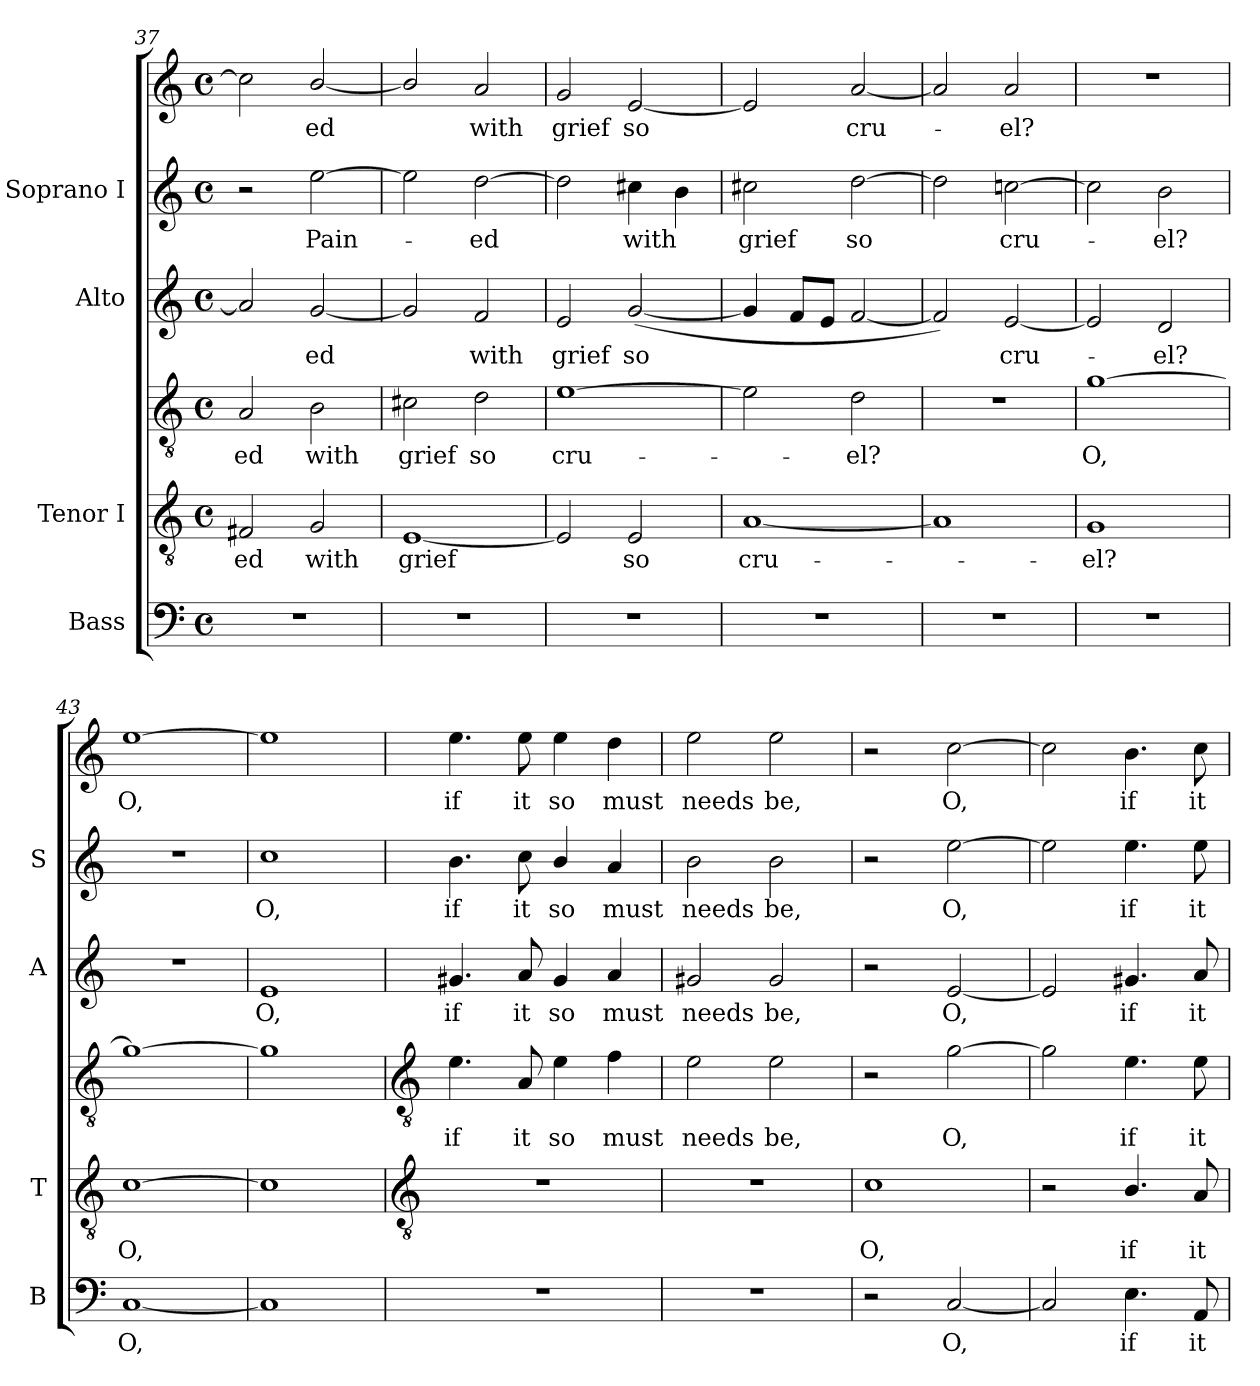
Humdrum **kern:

**kern	**text	**kern	**text	**kern	**text	**kern	**text	**kern	**text	**kern	**text
*part4	*part4	*part3	*part3	*part3	*part3	*part2	*part2	*part1	*part1	*part1	*part1
*staff6	*staff6	*staff5	*staff5	*staff4	*staff4	*staff3	*staff3	*staff2	*staff2	*staff1	*staff1
*I"Bass	*	*I"Tenor I	*	*	*	*I"Alto	*	*I"Soprano I	*	*	*
*I'B	*	*I'T	*	*	*	*I'A	*	*I'S	*	*	*
*clefF4	*	*clefGv2	*	*clefGv2	*	*clefG2	*	*clefG2	*	*clefG2	*
*k[]	*	*k[]	*	*k[]	*	*k[]	*	*k[]	*	*k[]	*
*C:	*	*C:	*	*C:	*	*C:	*	*C:	*	*C:	*
*M4/4	*	*M4/4	*	*M4/4	*	*M4/4	*	*M4/4	*	*M4/4	*
*met(c)	*	*met(c)	*	*met(c)	*	*met(c)	*	*met(c)	*	*met(c)	*
=37	=37	=37	=37	=37	=37	=37	=37	=37	=37	=37	=37
!	!	!	!LO:LY:b	!	!LO:LY:b	!	!	!	!	!	!
1r	.	2F#X	ed	2A	-ed	2a]	.	2r	.	2cc]	.
!	!	!	!LO:LY:b	!	!LO:LY:b	!	!LO:LY:b	!	!LO:LY:b	!	!LO:LY:b
.	.	2G	with	2B	with	[2g	ed	[2ee	Pain-	[2b/	ed
=38	=38	=38	=38	=38	=38	=38	=38	=38	=38	=38	=38
!	!	!	!LO:LY:b	!	!LO:LY:b	!	!	!	!	!	!
1r	.	[1E	grief	2c#X	grief	2g]	.	2ee]	.	2b/]	.
!	!	!	!	!	!LO:LY:b	!	!LO:LY:b	!	!LO:LY:b	!	!LO:LY:b
.	.	.	.	2d	so	2f	with	[2dd	ed	2a	with
=39	=39	=39	=39	=39	=39	=39	=39	=39	=39	=39	=39
!	!	!	!	!	!LO:LY:b	!	!LO:LY:b	!	!	!	!LO:LY:b
1r	.	2E]	.	[1e	cru-	2e	grief	2dd]	.	2g	grief
!	!	!	!LO:LY:b	!	!	!	!LO:LY:b	!	!LO:LY:b	!	!LO:LY:b
.	.	2E	so	.	.	(<[2g	so	4cc#X	with	[2e	so
.	.	.	.	.	.	.	.	4b	.	.	.
=40	=40	=40	=40	=40	=40	=40	=40	=40	=40	=40	=40
!	!	!	!LO:LY:b	!	!	!	!	!	!LO:LY:b	!	!
1r	.	[1A	cru-	2e]	.	4g]	.	2cc#X	grief	2e]	.
.	.	.	.	.	.	8fL	.	.	.	.	.
.	.	.	.	.	.	8eJ	.	.	.	.	.
!	!	!	!	!	!LO:LY:b	!	!	!	!LO:LY:b	!	!LO:LY:b
.	.	.	.	2d	el?	[2f	.	[2dd	so	[2a	cru-
=41	=41	=41	=41	=41	=41	=41	=41	=41	=41	=41	=41
1r	.	1A]	.	1r	.	2f])	.	2dd]	.	2a]	.
!	!	!	!	!	!	!	!LO:LY:b	!	!LO:LY:b	!	!LO:LY:b
.	.	.	.	.	.	[2e	cru-	[2ccn	cru-	2a	el?
=42	=42	=42	=42	=42	=42	=42	=42	=42	=42	=42	=42
!	!	!	!LO:LY:b	!	!LO:LY:b	!	!	!	!	!	!
1r	.	1G	el?	[1g	O,	2e]	.	2cc]	.	1r	.
!	!	!	!	!	!	!	!LO:LY:b	!	!LO:LY:b	!	!
.	.	.	.	.	.	2d	el?	2b	el?	.	.
=43	=43	=43	=43	=43	=43	=43	=43	=43	=43	=43	=43
!	!LO:LY:b	!	!LO:LY:b	!	!	!	!	!	!	!	!LO:LY:b
[1C	O,	[1c	O,	1g_	.	1r	.	1r	.	[1ee	O,
=44	=44	=44	=44	=44	=44	=44	=44	=44	=44	=44	=44
!	!	!	!	!	!	!	!LO:LY:b	!	!LO:LY:b	!	!
1C]	.	1c]	.	1g]	.	1e	O,	1cc	O,	1ee]	.
!!LO:LB:g=z
=45	=45	=45	=45	=45	=45	=45	=45	=45	=45	=45	=45
*	*	*clefGv2	*	*clefGv2	*	*	*	*	*	*	*
!	!	!	!	!	!LO:LY:b	!	!LO:LY:b	!	!LO:LY:b	!	!LO:LY:b
1r	.	1r	.	4.e	if	4.g#X	if	4.b	if	4.ee	if
!	!	!	!	!	!LO:LY:b	!	!LO:LY:b	!	!LO:LY:b	!	!LO:LY:b
.	.	.	.	8A	it	8a	it	8cc	it	8ee	it
!	!	!	!	!	!LO:LY:b	!	!LO:LY:b	!	!LO:LY:b	!	!LO:LY:b
.	.	.	.	4e	so	4g#	so	4b/	so	4ee	so
!	!	!	!	!	!LO:LY:b	!	!LO:LY:b	!	!LO:LY:b	!	!LO:LY:b
.	.	.	.	4f	must	4a	must	4a	must	4dd	must
=46	=46	=46	=46	=46	=46	=46	=46	=46	=46	=46	=46
!	!	!	!	!	!LO:LY:b	!	!LO:LY:b	!	!LO:LY:b	!	!LO:LY:b
1r	.	1r	.	2e	needs	2g#X	needs	2b	needs	2ee	needs
!	!	!	!	!	!LO:LY:b	!	!LO:LY:b	!	!LO:LY:b	!	!LO:LY:b
.	.	.	.	2e	be,	2g#	be,	2b	be,	2ee	be,
=47	=47	=47	=47	=47	=47	=47	=47	=47	=47	=47	=47
!	!	!	!LO:LY:b	!	!	!	!	!	!	!	!
2r	.	1c	O,	2r	.	2r	.	2r	.	2r	.
!	!LO:LY:b	!	!	!	!LO:LY:b	!	!LO:LY:b	!	!LO:LY:b	!	!LO:LY:b
[2C	O,	.	.	[2g	O,	[2e	O,	[2ee	O,	[2cc	O,
=48	=48	=48	=48	=48	=48	=48	=48	=48	=48	=48	=48
2C]	.	2r	.	2g]	.	2e]	.	2ee]	.	2cc]	.
!	!LO:LY:b	!	!LO:LY:b	!	!LO:LY:b	!	!LO:LY:b	!	!LO:LY:b	!	!LO:LY:b
4.E	if	4.B/	if	4.e	if	4.g#X	if	4.ee	if	4.b	if
!	!LO:LY:b	!	!LO:LY:b	!	!LO:LY:b	!	!LO:LY:b	!	!LO:LY:b	!	!LO:LY:b
8AA	it	8A	it	8e	it	8a	it	8ee	it	8cc	it
=	=	=	=	=	=	=	=	=	=	=	=
*-	*-	*-	*-	*-	*-	*-	*-	*-	*-	*-	*-
